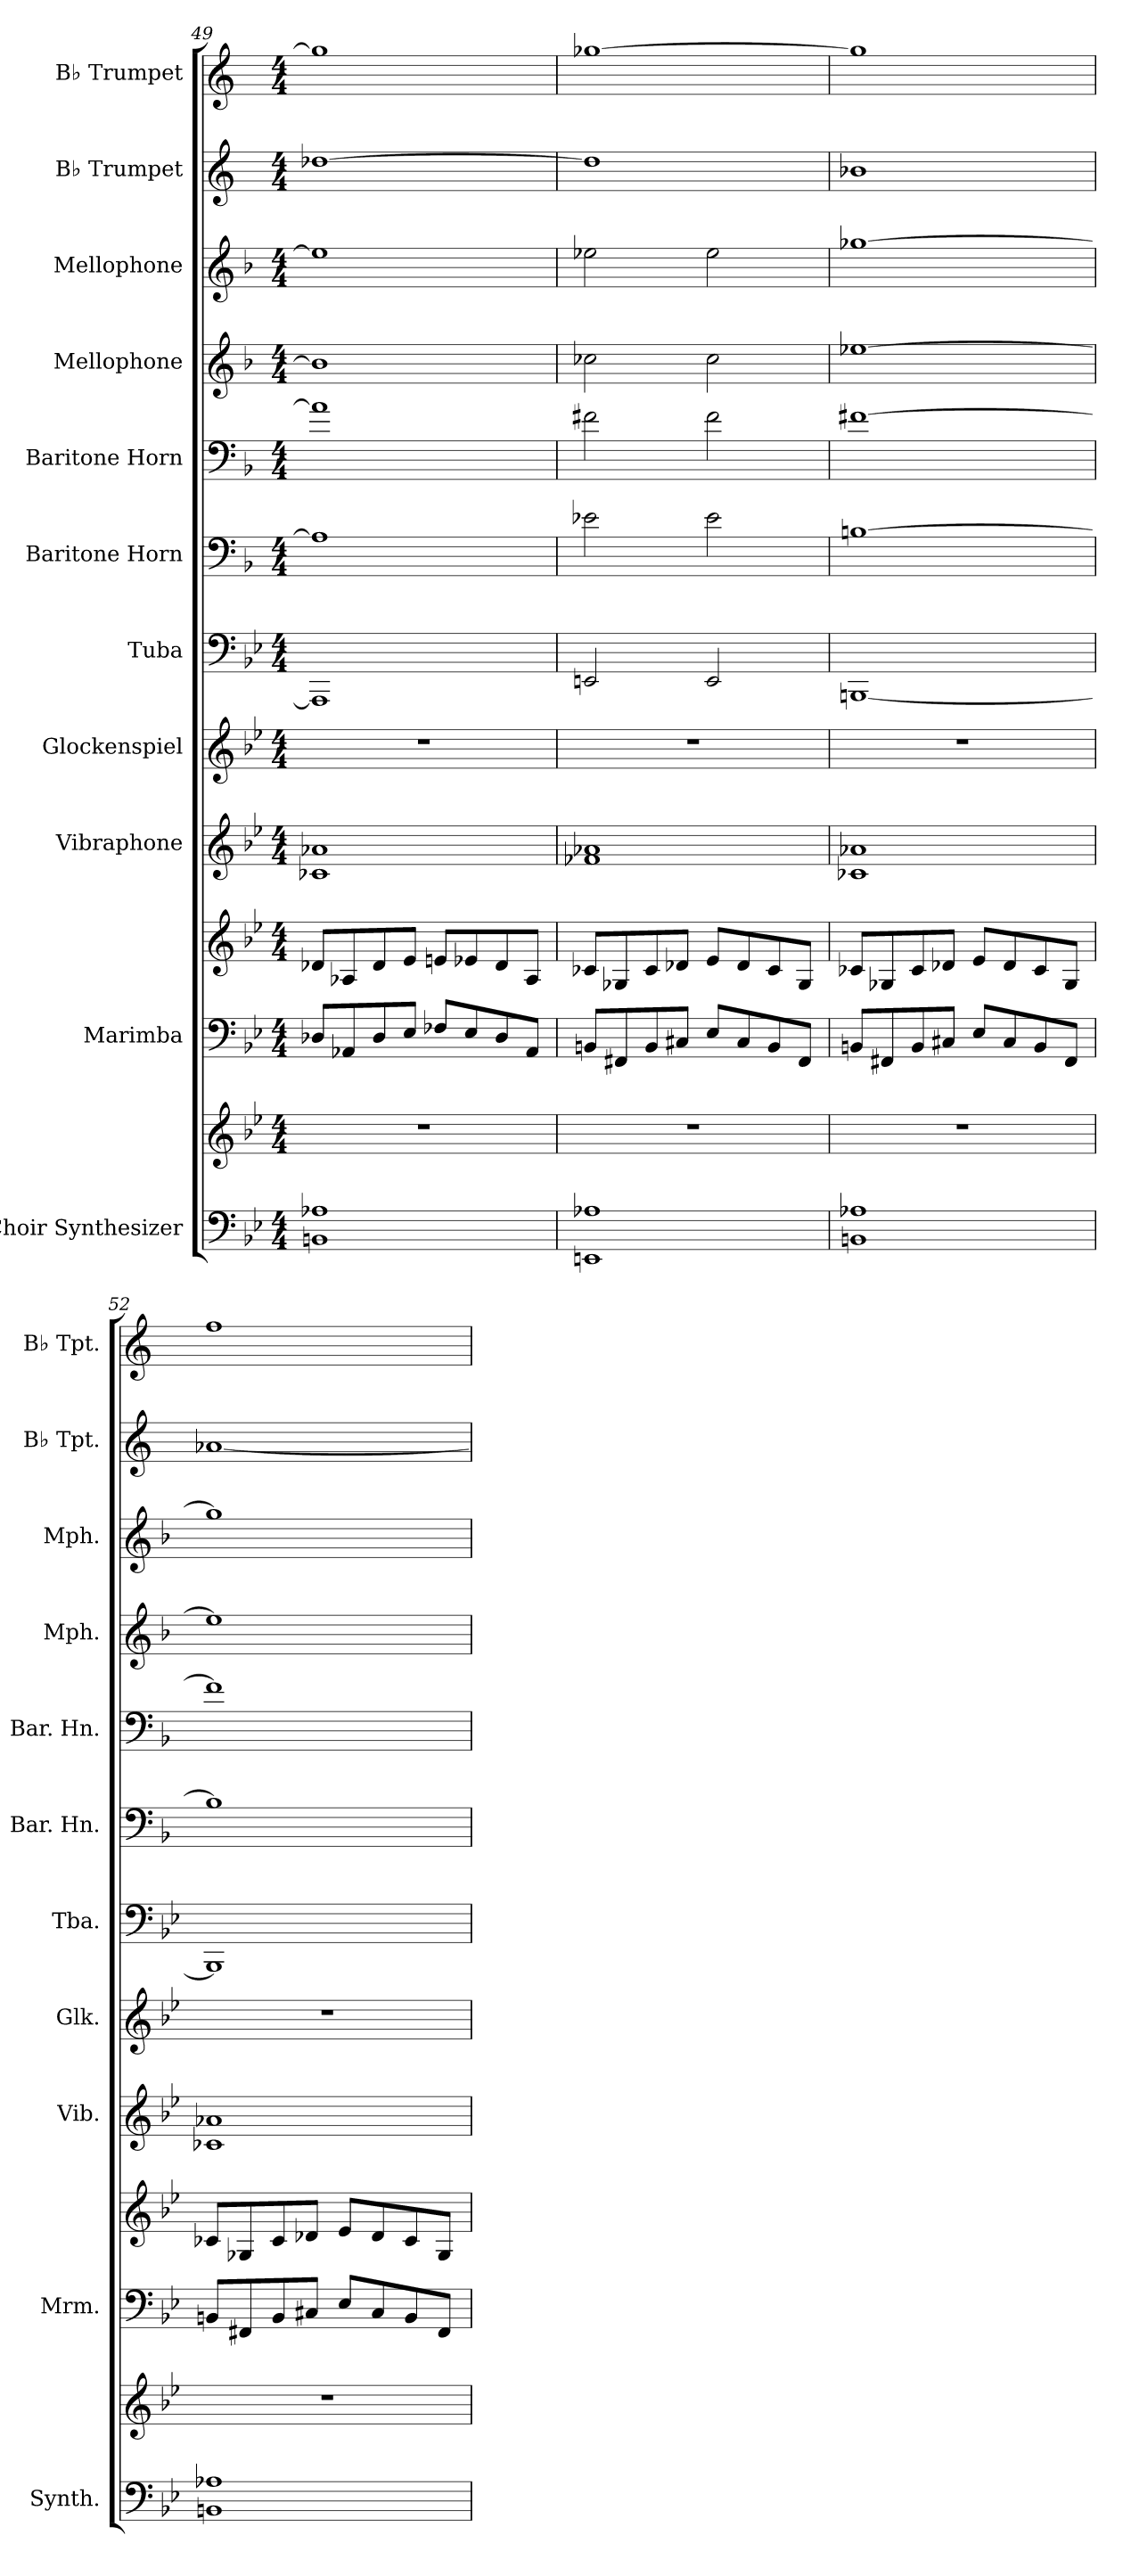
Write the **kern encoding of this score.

**kern	**kern	**kern	**kern	**kern	**kern	**kern	**kern	**kern	**kern	**kern	**kern	**kern
*part11	*part11	*part10	*part10	*part9	*part8	*part7	*part6	*part5	*part4	*part3	*part2	*part1
*staff13	*staff12	*staff11	*staff10	*staff9	*staff8	*staff7	*staff6	*staff5	*staff4	*staff3	*staff2	*staff1
*I"Choir Synthesizer	*	*I"Marimba	*	*I"Vibraphone	*I"Glockenspiel	*I"Tuba	*I"Baritone Horn	*I"Baritone Horn	*I"Mellophone	*I"Mellophone	*I"B♭ Trumpet	*I"B♭ Trumpet
*I'Synth.	*	*I'Mrm.	*	*I'Vib.	*I'Glk.	*I'Tba.	*I'Bar. Hn.	*I'Bar. Hn.	*I'Mph.	*I'Mph.	*I'B♭ Tpt.	*I'B♭ Tpt.
*clefF4	*clefG2	*clefF4	*clefG2	*clefG2	*clefG2	*clefF4	*clefF4	*clefF4	*clefG2	*clefG2	*clefG2	*clefG2
*	*	*	*	*	*ITrd-14c-24	*	*ITrd4c7	*ITrd4c7	*ITrd4c7	*ITrd4c7	*ITrd1c2	*ITrd1c2
*k[b-e-]	*k[b-e-]	*k[b-e-]	*k[b-e-]	*k[b-e-]	*k[b-e-]	*k[b-e-]	*k[b-e-]	*k[b-e-]	*k[b-e-]	*k[b-e-]	*k[b-e-]	*k[b-e-]
*M4/4	*M4/4	*M4/4	*M4/4	*M4/4	*M4/4	*M4/4	*M4/4	*M4/4	*M4/4	*M4/4	*M4/4	*M4/4
=49	=49	=49	=49	=49	=49	=49	=49	=49	=49	=49	=49	=49
1BBn 1A-X	1r	8D-X/L	8d-X/L	1c-X 1a-X	1r	1AAA]	1D-]	1d-]	1e]	1a]	[1cc-X	1ff-]
.	.	8AA-X/	8A-X/	.	.	.	.	.	.	.	.	.
.	.	8D-/	8d-/	.	.	.	.	.	.	.	.	.
.	.	8E-/J	8e-/J	.	.	.	.	.	.	.	.	.
.	.	8F-X/L	8en/L	.	.	.	.	.	.	.	.	.
.	.	8E-/	8e-X/	.	.	.	.	.	.	.	.	.
.	.	8D-/	8d-/	.	.	.	.	.	.	.	.	.
.	.	8AA-/J	8A-/J	.	.	.	.	.	.	.	.	.
!!LO:PB:g=z
=50	=50	=50	=50	=50	=50	=50	=50	=50	=50	=50	=50	=50
1EEn 1A-X	1r	8BBn/L	8c-X/L	1f-X 1a-X	1r	2EEn/	2A-X\	2Bn\	2f-X\	2a-X\	1cc-]	[1ff-X
.	.	8FF#X/	8G-X/	.	.	.	.	.	.	.	.	.
.	.	8BB/	8c-/	.	.	.	.	.	.	.	.	.
.	.	8C#X/J	8d-X/J	.	.	.	.	.	.	.	.	.
.	.	8E-/L	8e-/L	.	.	2EE/	2A-\	2B\	2f-\	2a-\	.	.
.	.	8C#/	8d-/	.	.	.	.	.	.	.	.	.
.	.	8BB/	8c-/	.	.	.	.	.	.	.	.	.
.	.	8FF#/J	8G-/J	.	.	.	.	.	.	.	.	.
=51	=51	=51	=51	=51	=51	=51	=51	=51	=51	=51	=51	=51
1BBn 1A-X	1r	8BBn/L	8c-X/L	1c-X 1a-X	1r	[1BBBn	[1En	[1Bn	[1a-X	[1cc-X	1a-X	1ff-]
.	.	8FF#X/	8G-X/	.	.	.	.	.	.	.	.	.
.	.	8BB/	8c-/	.	.	.	.	.	.	.	.	.
.	.	8C#X/J	8d-X/J	.	.	.	.	.	.	.	.	.
.	.	8E-/L	8e-/L	.	.	.	.	.	.	.	.	.
.	.	8C#/	8d-/	.	.	.	.	.	.	.	.	.
.	.	8BB/	8c-/	.	.	.	.	.	.	.	.	.
.	.	8FF#/J	8G-/J	.	.	.	.	.	.	.	.	.
=52	=52	=52	=52	=52	=52	=52	=52	=52	=52	=52	=52	=52
1BBn 1A-X	1r	8BBn/L	8c-X/L	1c-X 1a-X	1r	1BBB]	1E]	1B]	1a-]	1cc-]	[1g-X	1ee-
.	.	8FF#X/	8G-X/	.	.	.	.	.	.	.	.	.
.	.	8BB/	8c-/	.	.	.	.	.	.	.	.	.
.	.	8C#X/J	8d-X/J	.	.	.	.	.	.	.	.	.
.	.	8E-/L	8e-/L	.	.	.	.	.	.	.	.	.
.	.	8C#/	8d-/	.	.	.	.	.	.	.	.	.
.	.	8BB/	8c-/	.	.	.	.	.	.	.	.	.
.	.	8FF#/J	8G-/J	.	.	.	.	.	.	.	.	.
=	=	=	=	=	=	=	=	=	=	=	=	=
*-	*-	*-	*-	*-	*-	*-	*-	*-	*-	*-	*-	*-
